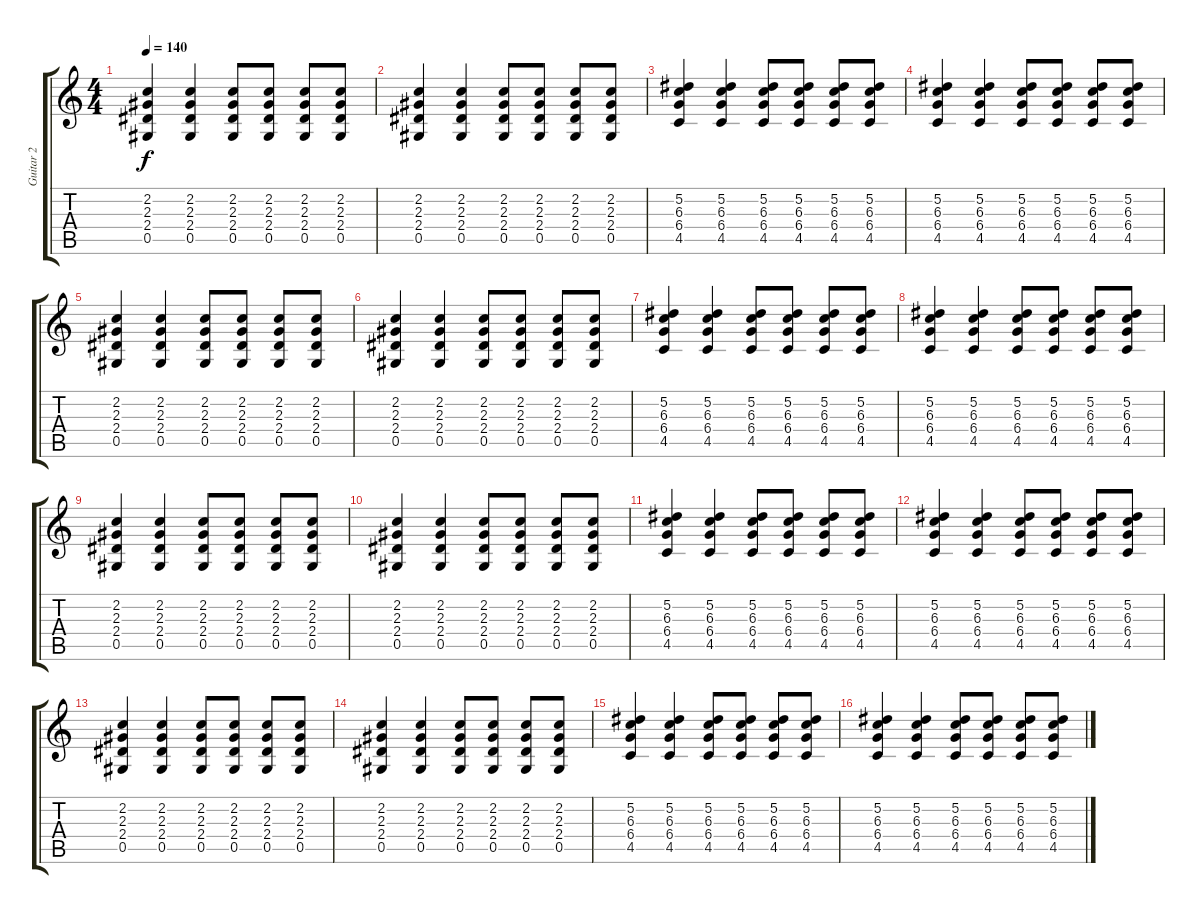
\track ("Guitar 2" "Guitar 2") {instrument distortionguitar}
\staff {score tabs}
\tuning (Eb4 Bb3 Gb3 Db3 Ab2 Eb2) {hide}
\ts (4 4)
\tempo 140
\clef g2
\ks c
(2.2 2.3 2.4 0.5).4{dy f} (2.2 2.3 2.4 0.5).4 (2.2 2.3 2.4 0.5).8 (2.2 2.3 2.4 0.5).8 (2.2 2.3 2.4 0.5).8 (2.2 2.3 2.4 0.5).8 |
(2.2 2.3 2.4 0.5).4 (2.2 2.3 2.4 0.5).4 (2.2 2.3 2.4 0.5).8 (2.2 2.3 2.4 0.5).8 (2.2 2.3 2.4 0.5).8 (2.2 2.3 2.4 0.5).8 |
(5.2 6.3 6.4 4.5).4 (5.2 6.3 6.4 4.5).4 (5.2 6.3 6.4 4.5).8 (5.2 6.3 6.4 4.5).8 (5.2 6.3 6.4 4.5).8 (5.2 6.3 6.4 4.5).8 |
(5.2 6.3 6.4 4.5).4 (5.2 6.3 6.4 4.5).4 (5.2 6.3 6.4 4.5).8 (5.2 6.3 6.4 4.5).8 (5.2 6.3 6.4 4.5).8 (5.2 6.3 6.4 4.5).8 |
(2.2 2.3 2.4 0.5).4 (2.2 2.3 2.4 0.5).4 (2.2 2.3 2.4 0.5).8 (2.2 2.3 2.4 0.5).8 (2.2 2.3 2.4 0.5).8 (2.2 2.3 2.4 0.5).8 |
(2.2 2.3 2.4 0.5).4 (2.2 2.3 2.4 0.5).4 (2.2 2.3 2.4 0.5).8 (2.2 2.3 2.4 0.5).8 (2.2 2.3 2.4 0.5).8 (2.2 2.3 2.4 0.5).8 |
(5.2 6.3 6.4 4.5).4 (5.2 6.3 6.4 4.5).4 (5.2 6.3 6.4 4.5).8 (5.2 6.3 6.4 4.5).8 (5.2 6.3 6.4 4.5).8 (5.2 6.3 6.4 4.5).8 |
(5.2 6.3 6.4 4.5).4 (5.2 6.3 6.4 4.5).4 (5.2 6.3 6.4 4.5).8 (5.2 6.3 6.4 4.5).8 (5.2 6.3 6.4 4.5).8 (5.2 6.3 6.4 4.5).8 |
(2.2 2.3 2.4 0.5).4 (2.2 2.3 2.4 0.5).4 (2.2 2.3 2.4 0.5).8 (2.2 2.3 2.4 0.5).8 (2.2 2.3 2.4 0.5).8 (2.2 2.3 2.4 0.5).8 |
(2.2 2.3 2.4 0.5).4 (2.2 2.3 2.4 0.5).4 (2.2 2.3 2.4 0.5).8 (2.2 2.3 2.4 0.5).8 (2.2 2.3 2.4 0.5).8 (2.2 2.3 2.4 0.5).8 |
(5.2 6.3 6.4 4.5).4 (5.2 6.3 6.4 4.5).4 (5.2 6.3 6.4 4.5).8 (5.2 6.3 6.4 4.5).8 (5.2 6.3 6.4 4.5).8 (5.2 6.3 6.4 4.5).8 |
(5.2 6.3 6.4 4.5).4 (5.2 6.3 6.4 4.5).4 (5.2 6.3 6.4 4.5).8 (5.2 6.3 6.4 4.5).8 (5.2 6.3 6.4 4.5).8 (5.2 6.3 6.4 4.5).8 |
(2.2 2.3 2.4 0.5).4 (2.2 2.3 2.4 0.5).4 (2.2 2.3 2.4 0.5).8 (2.2 2.3 2.4 0.5).8 (2.2 2.3 2.4 0.5).8 (2.2 2.3 2.4 0.5).8 |
(2.2 2.3 2.4 0.5).4 (2.2 2.3 2.4 0.5).4 (2.2 2.3 2.4 0.5).8 (2.2 2.3 2.4 0.5).8 (2.2 2.3 2.4 0.5).8 (2.2 2.3 2.4 0.5).8 |
(5.2 6.3 6.4 4.5).4 (5.2 6.3 6.4 4.5).4 (5.2 6.3 6.4 4.5).8 (5.2 6.3 6.4 4.5).8 (5.2 6.3 6.4 4.5).8 (5.2 6.3 6.4 4.5).8 |
(5.2 6.3 6.4 4.5).4 (5.2 6.3 6.4 4.5).4 (5.2 6.3 6.4 4.5).8 (5.2 6.3 6.4 4.5).8 (5.2 6.3 6.4 4.5).8 (5.2 6.3 6.4 4.5).8
